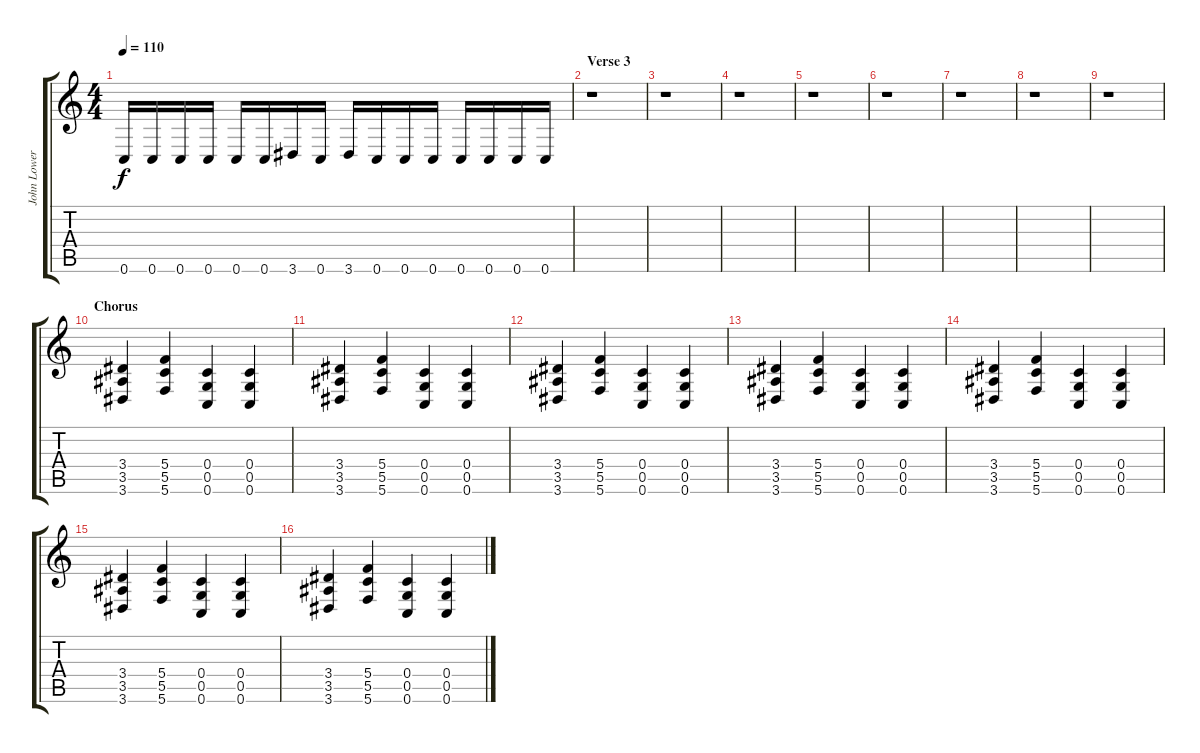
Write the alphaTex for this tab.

\track ("John Lowery" "John Lower") {instrument distortionguitar}
\staff {score tabs}
\tuning (D4 A3 F3 C3 G2 C2) {hide}
\ts (4 4)
\tempo 110
\clef g2
\ks c
0.6.16{dy f} 0.6.16 0.6.16 0.6.16 0.6.16 0.6.16 3.6.16 0.6.16 3.6.16 0.6.16 0.6.16 0.6.16 0.6.16 0.6.16 0.6.16 0.6.16 |
\section ("" "Verse 3")
r.1 |
r.1 |
r.1 |
r.1 |
r.1 |
r.1 |
r.1 |
r.1 |
\section ("" "Chorus")
(3.4 3.5 3.6).4 (5.4 5.5 5.6).4 (0.4 0.5 0.6).4 (0.4 0.5 0.6).4 |
(3.4 3.5 3.6).4 (5.4 5.5 5.6).4 (0.4 0.5 0.6).4 (0.4 0.5 0.6).4 |
(3.4 3.5 3.6).4 (5.4 5.5 5.6).4 (0.4 0.5 0.6).4 (0.4 0.5 0.6).4 |
(3.4 3.5 3.6).4 (5.4 5.5 5.6).4 (0.4 0.5 0.6).4 (0.4 0.5 0.6).4 |
(3.4 3.5 3.6).4 (5.4 5.5 5.6).4 (0.4 0.5 0.6).4 (0.4 0.5 0.6).4 |
(3.4 3.5 3.6).4 (5.4 5.5 5.6).4 (0.4 0.5 0.6).4 (0.4 0.5 0.6).4 |
(3.4 3.5 3.6).4 (5.4 5.5 5.6).4 (0.4 0.5 0.6).4 (0.4 0.5 0.6).4
